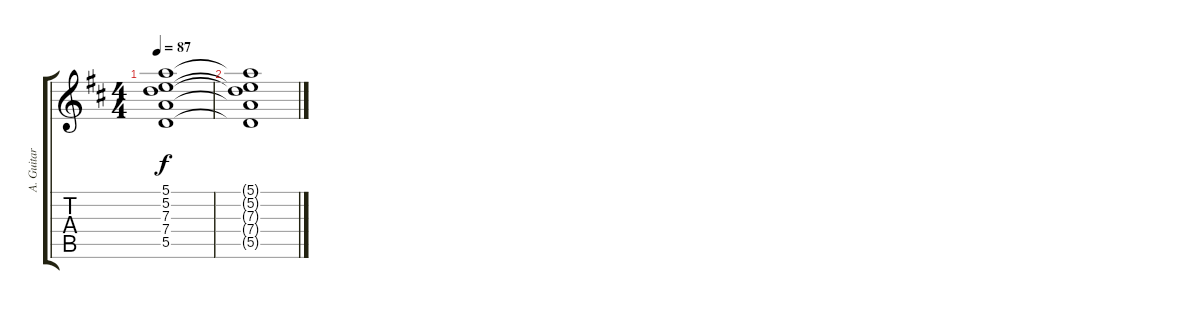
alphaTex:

\track ("A. Guitar II" "A. Guitar ") {instrument acousticguitarsteel}
\staff {score tabs}
\tuning (E4 B3 G3 D3 A2 E2) {hide}
\ts (4 4)
\tempo 87
\clef g2
\ks d
(5.1{t} 5.2{t} 7.3{t} 7.4{t} 5.5{t}).1{dy f} |
(5.1{t} 5.2{t} 7.3{t} 7.4{t} 5.5{t}).1
